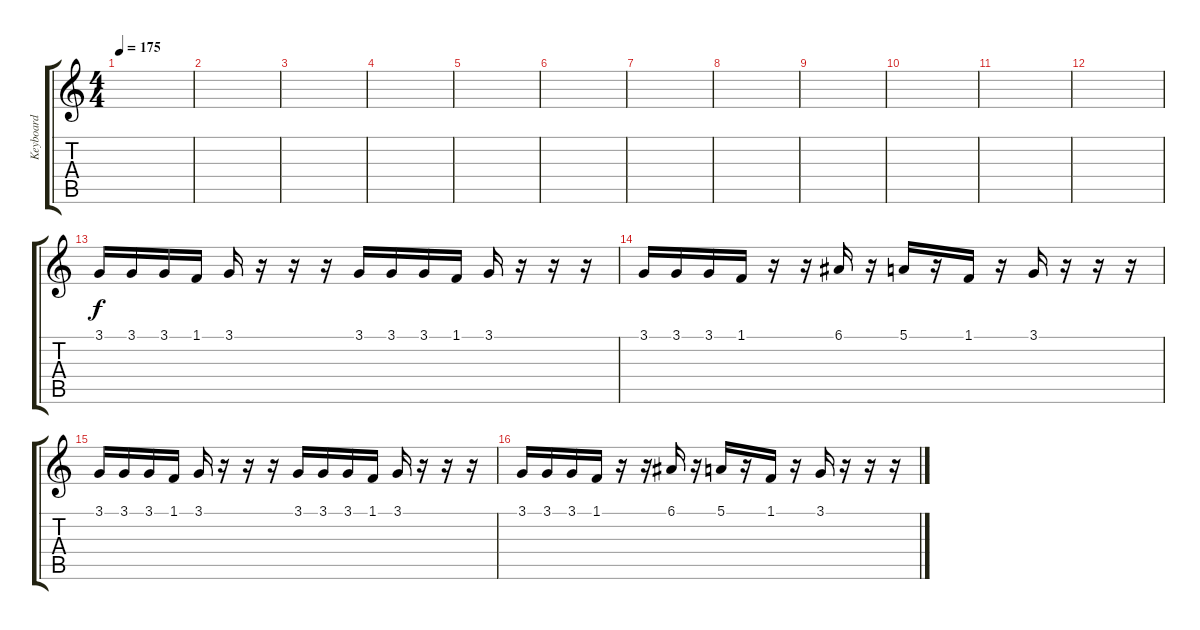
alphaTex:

\track ("Keyboard" "Keyboard") {instrument harpsichord}
\staff {score tabs}
\tuning (E4 B3 G3 D3 A2 D2) {hide}
\ts (4 4)
\tempo 175
\clef g2
\ks c
|
|
|
|
|
|
|
|
|
|
|
|
3.1.16 3.1.16 3.1.16 1.1.16 3.1.16 r.16 r.16 r.16 3.1.16 3.1.16 3.1.16 1.1.16 3.1.16 r.16 r.16 r.16 |
3.1.16 3.1.16 3.1.16 1.1.16 r.16 r.16 6.1.16 r.16 5.1.16 r.16 1.1.16 r.16 3.1.16 r.16 r.16 r.16 |
3.1.16 3.1.16 3.1.16 1.1.16 3.1.16 r.16 r.16 r.16 3.1.16 3.1.16 3.1.16 1.1.16 3.1.16 r.16 r.16 r.16 |
3.1.16 3.1.16 3.1.16 1.1.16 r.16 r.16 6.1.16 r.16 5.1.16 r.16 1.1.16 r.16 3.1.16 r.16 r.16 r.16
